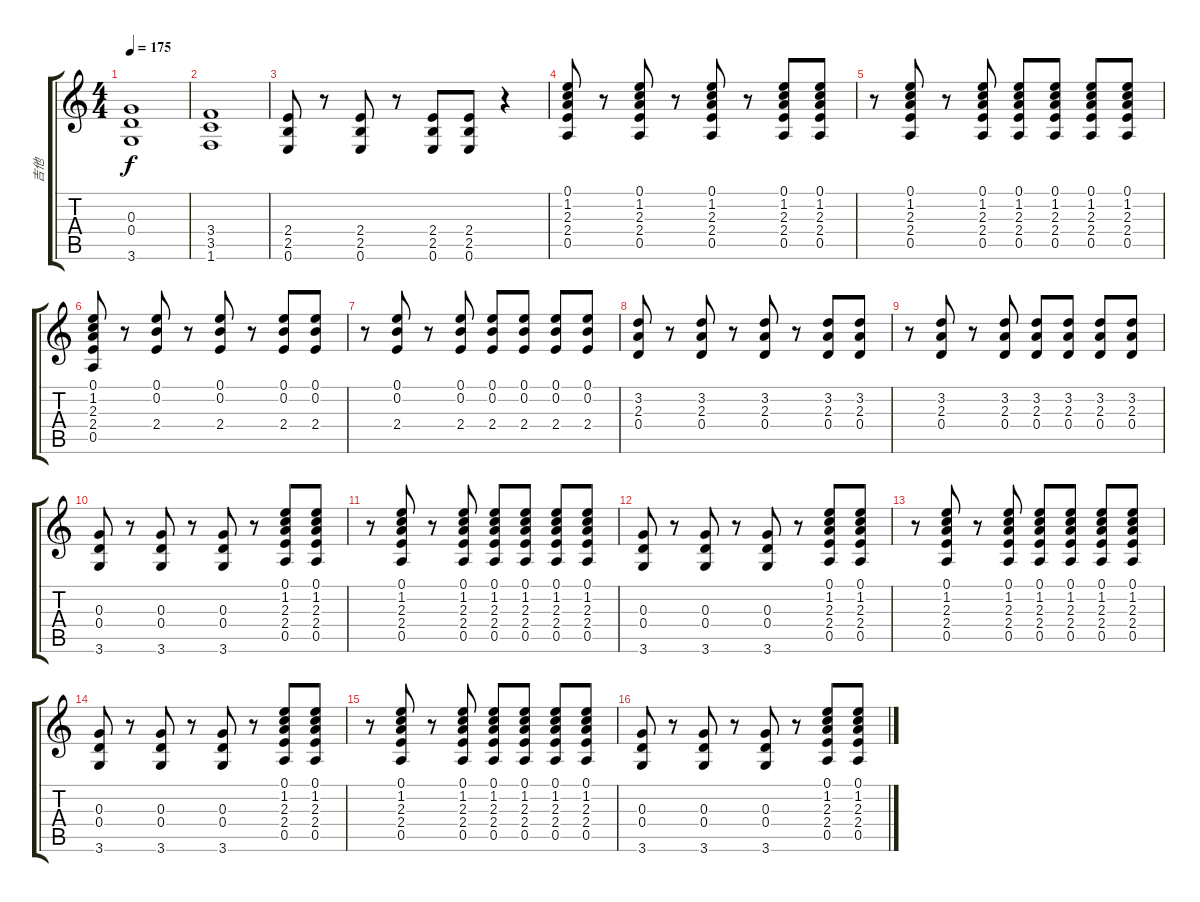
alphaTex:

\track ("吉他" "吉他") {instrument distortionguitar}
\staff {score tabs}
\tuning (E4 B3 G3 D3 A2 E2) {hide}
\ts (4 4)
\tempo 175
\clef g2
\ks c
(0.3 0.4 3.6).1{dy f} |
(3.4 3.5 1.6).1 |
(2.4 2.5 0.6).8 r.8 (2.4 2.5 0.6).8 r.8 (2.4 2.5 0.6).8 (2.4 2.5 0.6).8 r.4 |
(0.1 1.2 2.3 2.4 0.5).8 r.8 (0.1 1.2 2.3 2.4 0.5).8 r.8 (0.1 1.2 2.3 2.4 0.5).8 r.8 (0.1 1.2 2.3 2.4 0.5).8 (0.1 1.2 2.3 2.4 0.5).8 |
r.8 (0.1 1.2 2.3 2.4 0.5).8 r.8 (0.1 1.2 2.3 2.4 0.5).8 (0.1 1.2 2.3 2.4 0.5).8 (0.1 1.2 2.3 2.4 0.5).8 (0.1 1.2 2.3 2.4 0.5).8 (0.1 1.2 2.3 2.4 0.5).8 |
(0.1 1.2 2.3 2.4 0.5).8 r.8 (0.1 0.2 2.4).8 r.8 (0.1 0.2 2.4).8 r.8 (0.1 0.2 2.4).8 (0.1 0.2 2.4).8 |
r.8 (0.1 0.2 2.4).8 r.8 (0.1 0.2 2.4).8 (0.1 0.2 2.4).8 (0.1 0.2 2.4).8 (0.1 0.2 2.4).8 (0.1 0.2 2.4).8 |
(3.2 2.3 0.4).8 r.8 (3.2 2.3 0.4).8 r.8 (3.2 2.3 0.4).8 r.8 (3.2 2.3 0.4).8 (3.2 2.3 0.4).8 |
r.8 (3.2 2.3 0.4).8 r.8 (3.2 2.3 0.4).8 (3.2 2.3 0.4).8 (3.2 2.3 0.4).8 (3.2 2.3 0.4).8 (3.2 2.3 0.4).8 |
(0.3 0.4 3.6).8 r.8 (0.3 0.4 3.6).8 r.8 (0.3 0.4 3.6).8 r.8 (0.1 1.2 2.3 2.4 0.5).8 (0.1 1.2 2.3 2.4 0.5).8 |
r.8 (0.1 1.2 2.3 2.4 0.5).8 r.8 (0.1 1.2 2.3 2.4 0.5).8 (0.1 1.2 2.3 2.4 0.5).8 (0.1 1.2 2.3 2.4 0.5).8 (0.1 1.2 2.3 2.4 0.5).8 (0.1 1.2 2.3 2.4 0.5).8 |
(0.3 0.4 3.6).8 r.8 (0.3 0.4 3.6).8 r.8 (0.3 0.4 3.6).8 r.8 (0.1 1.2 2.3 2.4 0.5).8 (0.1 1.2 2.3 2.4 0.5).8 |
r.8 (0.1 1.2 2.3 2.4 0.5).8 r.8 (0.1 1.2 2.3 2.4 0.5).8 (0.1 1.2 2.3 2.4 0.5).8 (0.1 1.2 2.3 2.4 0.5).8 (0.1 1.2 2.3 2.4 0.5).8 (0.1 1.2 2.3 2.4 0.5).8 |
(0.3 0.4 3.6).8 r.8 (0.3 0.4 3.6).8 r.8 (0.3 0.4 3.6).8 r.8 (0.1 1.2 2.3 2.4 0.5).8 (0.1 1.2 2.3 2.4 0.5).8 |
r.8 (0.1 1.2 2.3 2.4 0.5).8 r.8 (0.1 1.2 2.3 2.4 0.5).8 (0.1 1.2 2.3 2.4 0.5).8 (0.1 1.2 2.3 2.4 0.5).8 (0.1 1.2 2.3 2.4 0.5).8 (0.1 1.2 2.3 2.4 0.5).8 |
(0.3 0.4 3.6).8 r.8 (0.3 0.4 3.6).8 r.8 (0.3 0.4 3.6).8 r.8 (0.1 1.2 2.3 2.4 0.5).8 (0.1 1.2 2.3 2.4 0.5).8
